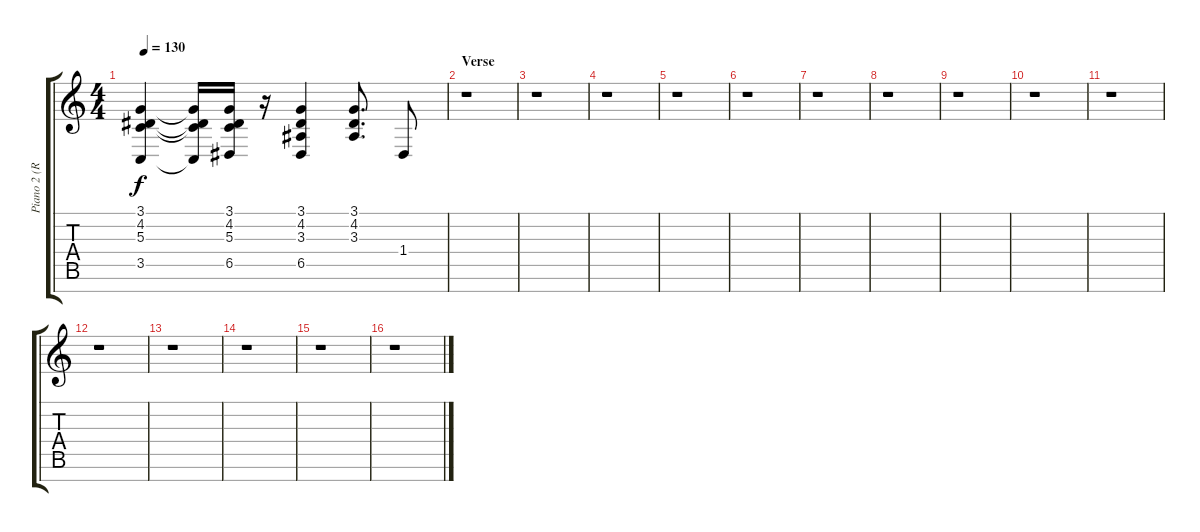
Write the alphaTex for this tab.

\track ("Piano 2 (R)" "Piano 2 (R") {instrument electricgrandpiano}
\staff {score tabs}
\tuning (E4 B3 G3 D3 A2 E2 B1) {hide}
\ts (4 4)
\tempo 130
\clef g2
\ks c
(3.1 4.2 5.3 3.5).4{dy f} (3.1{t} 4.2{t} 5.3{t} 3.5{t}).16 (3.1 4.2 5.3 6.5).16 r.16 (3.1 4.2 3.3 6.5).4 (3.1 4.2 3.3).8{d} 1.4.8 |
\section ("" "Verse")
r.1 |
r.1 |
r.1 |
r.1 |
r.1 |
r.1 |
r.1 |
r.1 |
r.1 |
r.1 |
r.1 |
r.1 |
r.1 |
r.1 |
r.1
